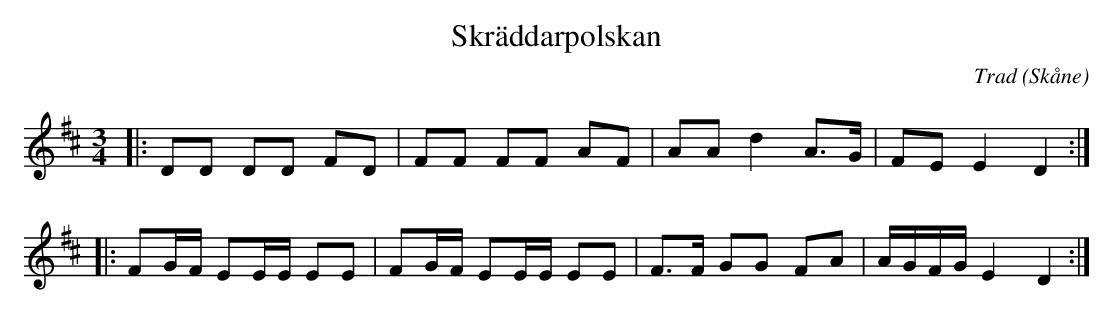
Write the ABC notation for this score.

X:1
T:Skräddarpolskan
C:Trad
O:Skåne
M:3/4
L:1/8
K:D
|: DD DD FD | FF FF AF | AA d2 A>G |FE E2 D2 :|
|: FG1/2F1/2 EE1/2E1/2 EE | FG1/2F1/2 EE1/2E1/2 EE |F>F GG FA | A1/2G1/2F1/2G1/2 E2 D2 :|
